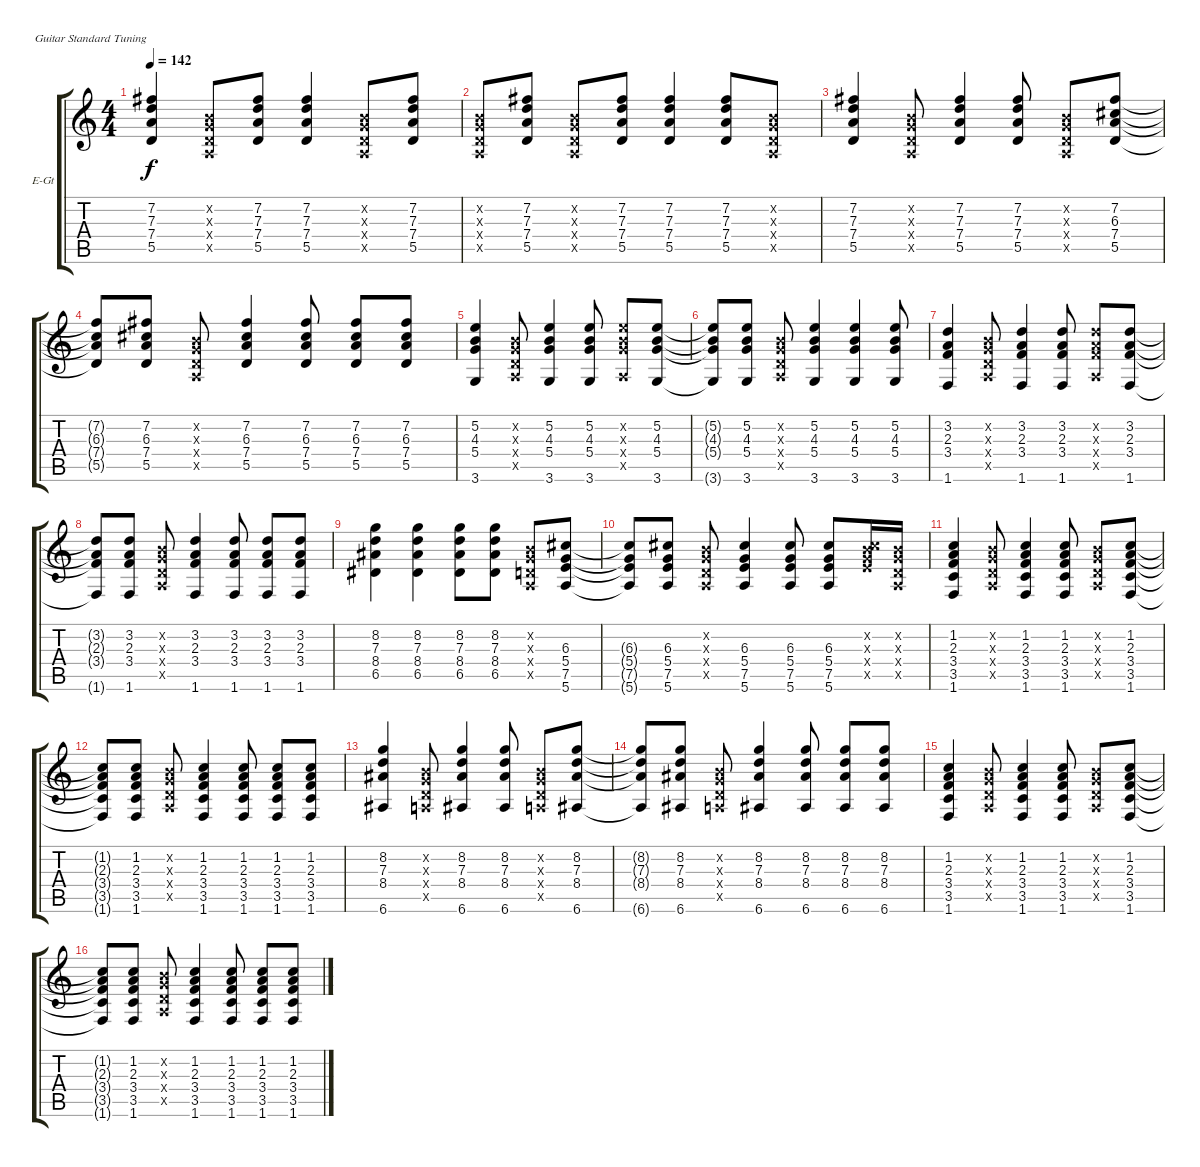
\bracketExtendMode groupsimilarinstruments
\firstSystemTrackNameOrientation horizontal
\otherSystemsTrackNameOrientation horizontal
\track ("Gitar J" "E-Gt") {instrument electricguitarclean}
\staff {score tabs}
\tuning (E4 B3 G3 D3 A2 E2)
\ts (4 4)
\tempo 142
\clef g2
\ks c
(7.2 7.3 7.4 5.5).4{dy f} (0.2{x} 0.3{x} 0.4{x} 0.5{x}).8 (7.2 7.3 7.4 5.5).8 (7.2 7.3 7.4 5.5).4 (0.2{x} 0.3{x} 0.4{x} 0.5{x}).8 (7.2 7.3 7.4 5.5).8 |
(0.2{x} 0.3{x} 0.4{x} 0.5{x}).8 (7.2 7.3 7.4 5.5).8 (0.2{x} 0.3{x} 0.4{x} 0.5{x}).8 (7.2 7.3 7.4 5.5).8 (7.2 7.3 7.4 5.5).4 (7.2 7.3 7.4 5.5).8 (0.2{x} 0.3{x} 0.4{x} 0.5{x}).8 |
(7.2 7.3 7.4 5.5).4 (0.2{x} 0.3{x} 0.4{x} 0.5{x}).8 (7.2 7.3 7.4 5.5).4 (7.2 7.3 7.4 5.5).8 (0.2{x} 0.3{x} 0.4{x} 0.5{x}).8 (7.2 6.3 7.4 5.5).8 |
(7.2{t} 6.3{t} 7.4{t} 5.5{t}).8 (7.2 6.3 7.4 5.5).8 (0.2{x} 0.3{x} 0.4{x} 0.5{x}).8 (7.2 6.3 7.4 5.5).4 (7.2 6.3 7.4 5.5).8 (7.2 6.3 7.4 5.5).8 (7.2 6.3 7.4 5.5).8 |
(5.2 4.3 5.4 3.6).4 (0.2{x} 0.3{x} 0.4{x} 0.5{x}).8 (5.2 4.3 5.4 3.6).4 (5.2 4.3 5.4 3.6).8 (5.2{x} 4.3{x} 5.4{x} 0.5{x}).8 (5.2 4.3 5.4 3.6).8 |
(5.2{t} 4.3{t} 5.4{t} 3.6{t}).8 (5.2 4.3 5.4 3.6).8 (0.2{x} 0.3{x} 0.4{x} 0.5{x}).8 (5.2 4.3 5.4 3.6).4 (5.2 4.3 5.4 3.6).4 (5.2 4.3 5.4 3.6).8 |
(3.2 2.3 3.4 1.6).4 (0.2{x} 0.3{x} 0.4{x} 0.5{x}).8 (3.2 2.3 3.4 1.6).4 (3.2 2.3 3.4 1.6).8 (3.2{x} 2.3{x} 3.4{x} 0.5{x}).8 (3.2 2.3 3.4 1.6).8 |
(3.2{t} 2.3{t} 3.4{t} 1.6{t}).8 (3.2 2.3 3.4 1.6).8 (0.2{x} 0.3{x} 0.4{x} 0.5{x}).8 (3.2 2.3 3.4 1.6).4 (3.2 2.3 3.4 1.6).8 (3.2 2.3 3.4 1.6).8 (3.2 2.3 3.4 1.6).8 |
(8.2 7.3 8.4 6.5).4 (8.2 7.3 8.4 6.5).4 (8.2 7.3 8.4 6.5).8 (8.2 7.3 8.4 6.5).8 (0.2{x} 0.3{x} 0.4{x} 0.5{x}).8 (6.3 5.4 7.5 5.6).8 |
(6.3{t} 5.4{t} 7.5{t} 5.6{t}).8 (6.3 5.4 7.5 5.6).8 (0.2{x} 0.3{x} 0.4{x} 0.5{x}).8 (6.3 5.4 7.5 5.6).4 (6.3 5.4 7.5 5.6).8 (6.3 5.4 7.5 5.6).8 (0.2{x} 6.3{x} 5.4{x} 7.5{x}).16 (0.2{x} 0.3{x} 0.4{x} 0.5{x}).16 |
(1.2 2.3 3.4 3.5 1.6).4 (0.2{x} 0.3{x} 0.4{x} 0.5{x}).8 (1.2 2.3 3.4 3.5 1.6).4 (1.2 2.3 3.4 3.5 1.6).8 (0.2{x} 0.3{x} 0.4{x} 0.5{x}).8 (1.2 2.3 3.4 3.5 1.6).8 |
(1.2{t} 2.3{t} 3.4{t} 3.5{t} 1.6{t}).8 (1.2 2.3 3.4 3.5 1.6).8 (0.2{x} 0.3{x} 0.4{x} 0.5{x}).8 (1.2 2.3 3.4 3.5 1.6).4 (1.2 2.3 3.4 3.5 1.6).8 (1.2 2.3 3.4 3.5 1.6).8 (1.2 2.3 3.4 3.5 1.6).8 |
(8.2 7.3 8.4 6.6).4 (0.2{x} 0.3{x} 0.4{x} 0.5{x}).8 (8.2 7.3 8.4 6.6).4 (8.2 7.3 8.4 6.6).8 (0.2{x} 0.3{x} 0.4{x} 0.5{x}).8 (8.2 7.3 8.4 6.6).8 |
(8.2{t} 7.3{t} 8.4{t} 6.6{t}).8 (8.2 7.3 8.4 6.6).8 (0.2{x} 0.3{x} 0.4{x} 0.5{x}).8 (8.2 7.3 8.4 6.6).4 (8.2 7.3 8.4 6.6).8 (8.2 7.3 8.4 6.6).8 (8.2 7.3 8.4 6.6).8 |
(1.2 2.3 3.4 3.5 1.6).4 (0.2{x} 0.3{x} 0.4{x} 0.5{x}).8 (1.2 2.3 3.4 3.5 1.6).4 (1.2 2.3 3.4 3.5 1.6).8 (0.2{x} 0.3{x} 0.4{x} 0.5{x}).8 (1.2 2.3 3.4 3.5 1.6).8 |
(1.2{t} 2.3{t} 3.4{t} 3.5{t} 1.6{t}).8 (1.2 2.3 3.4 3.5 1.6).8 (0.2{x} 0.3{x} 0.4{x} 0.5{x}).8 (1.2 2.3 3.4 3.5 1.6).4 (1.2 2.3 3.4 3.5 1.6).8 (1.2 2.3 3.4 3.5 1.6).8 (1.2 2.3 3.4 3.5 1.6).8
